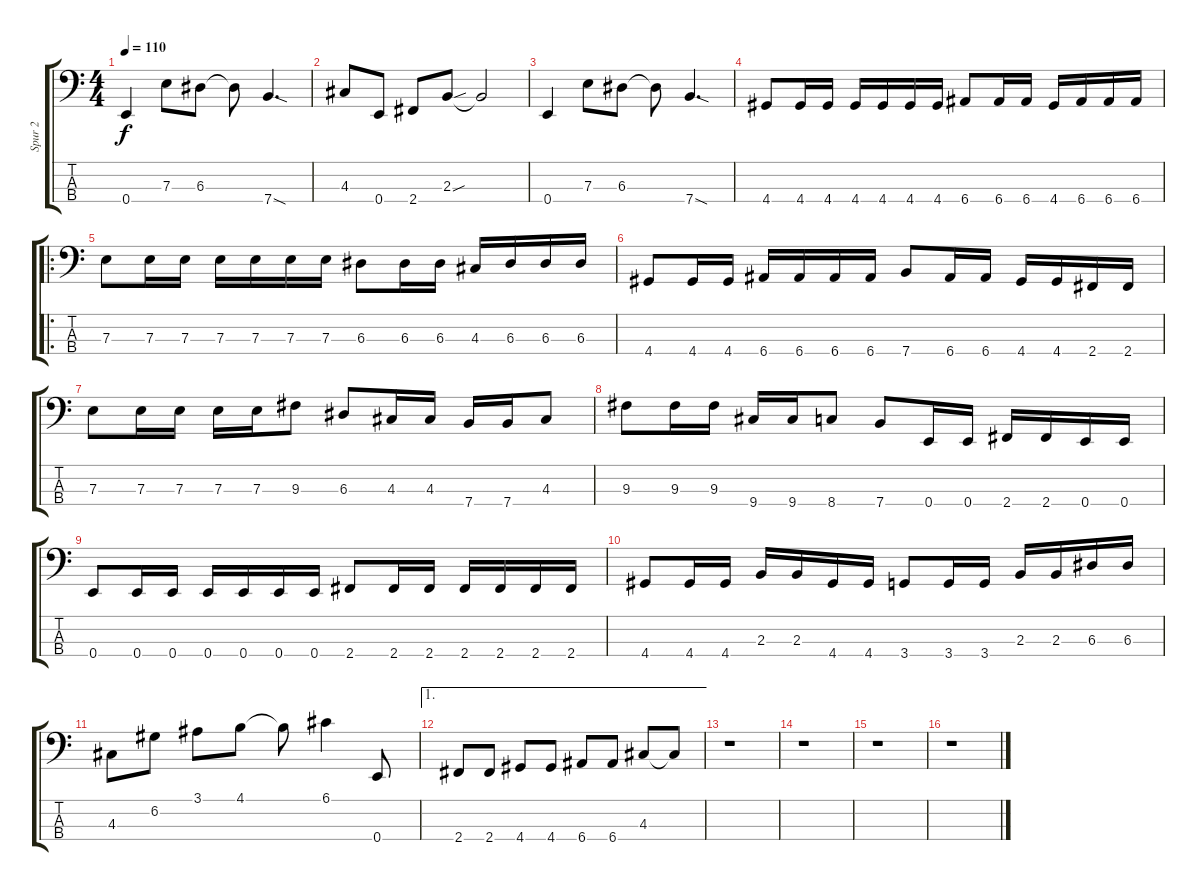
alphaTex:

\track ("Spur 2" "Spur 2") {instrument electricbasspick}
\staff {score tabs}
\tuning (G2 D2 A1 E1) {hide}
\ts (4 4)
\tempo 110
\clef f4
\ks c
0.4.4{dy f} 7.3.8 6.3.8 6.3{t}.8 7.4{sod}.4{d} |
4.3.8 0.4.8 2.4.8 2.3{sou}.8 2.3{t}.2 |
0.4.4 7.3.8 6.3.8 6.3{t}.8 7.4{sod}.4{d} |
4.4.8 4.4.16 4.4.16 4.4.16 4.4.16 4.4.16 4.4.16 6.4.8 6.4.16 6.4.16 4.4.16 6.4.16 6.4.16 6.4.16 |
\ro
7.3.8 7.3.16 7.3.16 7.3.16 7.3.16 7.3.16 7.3.16 6.3.8 6.3.16 6.3.16 4.3.16 6.3.16 6.3.16 6.3.16 |
4.4.8 4.4.16 4.4.16 6.4.16 6.4.16 6.4.16 6.4.16 7.4.8 6.4.16 6.4.16 4.4.16 4.4.16 2.4.16 2.4.16 |
7.3.8 7.3.16 7.3.16 7.3.16 7.3.16 9.3.8 6.3.8 4.3.16 4.3.16 7.4.16 7.4.16 4.3.8 |
9.3.8 9.3.16 9.3.16 9.4.16 9.4.16 8.4.8 7.4.8 0.4.16 0.4.16 2.4.16 2.4.16 0.4.16 0.4.16 |
0.4.8 0.4.16 0.4.16 0.4.16 0.4.16 0.4.16 0.4.16 2.4.8 2.4.16 2.4.16 2.4.16 2.4.16 2.4.16 2.4.16 |
4.4.8 4.4.16 4.4.16 2.3.16 2.3.16 4.4.16 4.4.16 3.4.8 3.4.16 3.4.16 2.3.16 2.3.16 6.3.16 6.3.16 |
4.3.8 6.2.8 3.1.8 4.1.8 4.1{t}.8 6.1.4 0.4.8 |
\ae 1
2.4.8 2.4.8 4.4.8 4.4.8 6.4.8 6.4.8 4.3.8 4.3{t}.8 |
r.1 |
r.1 |
r.1 |
r.1
